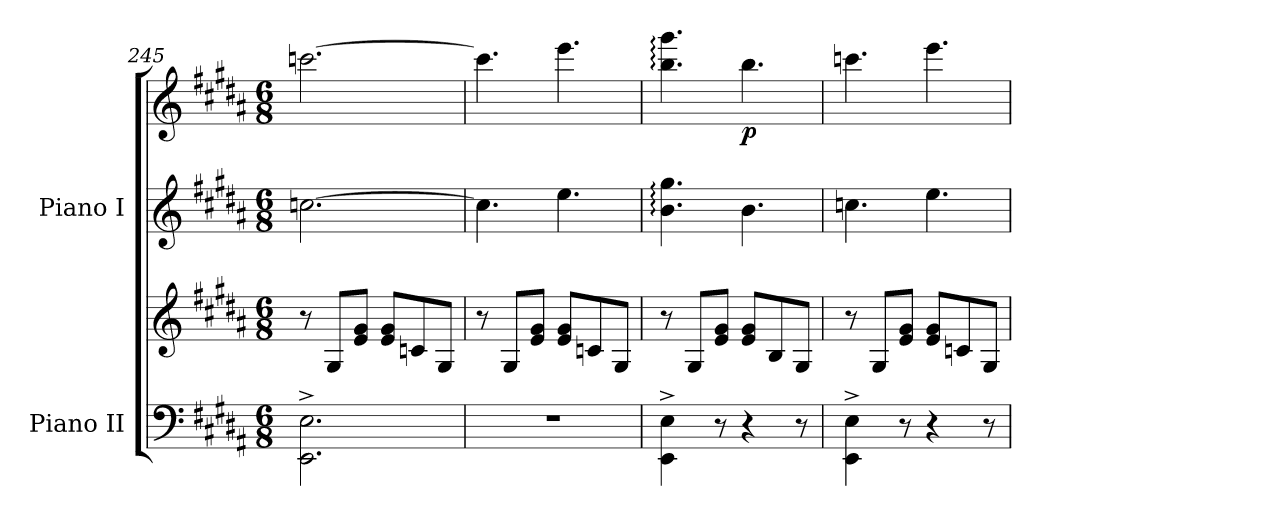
**kern	**kern	**kern	**kern	**dynam
*part2	*part2	*part1	*part1	*part1
*staff4	*staff3	*staff2	*staff1	*staff1/2
*I"Piano II	*	*I"Piano I	*	*
*I'Pno. II	*	*I'Pno. I	*	*
*clefF4	*clefG2	*clefG2	*clefG2	*
*k[f#c#g#d#a#]	*k[f#c#g#d#a#]	*k[f#c#g#d#a#]	*k[f#c#g#d#a#]	*
*M6/8	*M6/8	*M6/8	*M6/8	*
=245	=245	=245	=245	=245
2.EE\^ 2.E\^	8r	[2.ccn\	[2.cccn\	.
.	8G#/L	.	.	.
.	8e/ 8g#/J	.	.	.
.	8e/ 8g#/L	.	.	.
.	8cn/	.	.	.
.	8G#/J	.	.	.
=246	=246	=246	=246	=246
2.r	8r	4.cc\]	4.ccc\]	.
.	8G#/L	.	.	.
.	8e/ 8g#/J	.	.	.
.	8e/ 8g#/L	4.ee\	4.eee\	.
.	8cn/	.	.	.
.	8G#/J	.	.	.
=247	=247	=247	=247	=247
4EE\^ 4E\^	8r	4.b\: 4.gg#\:	4.bb\: 4.ggg#\:	.
.	8G#/L	.	.	.
8r	8e/ 8g#/J	.	.	.
!	!	!	!	!LO:DY:b
4r	8e/ 8g#/L	4.b\	4.bb\	p
.	8B/	.	.	.
8r	8G#/J	.	.	.
=248	=248	=248	=248	=248
4EE\^ 4E\^	8r	4.ccn\	4.cccn\	.
.	8G#/L	.	.	.
8r	8e/ 8g#/J	.	.	.
4r	8e/ 8g#/L	4.ee\	4.eee\	.
.	8cn/	.	.	.
8r	8G#/J	.	.	.
=	=	=	=	=
*-	*-	*-	*-	*-
